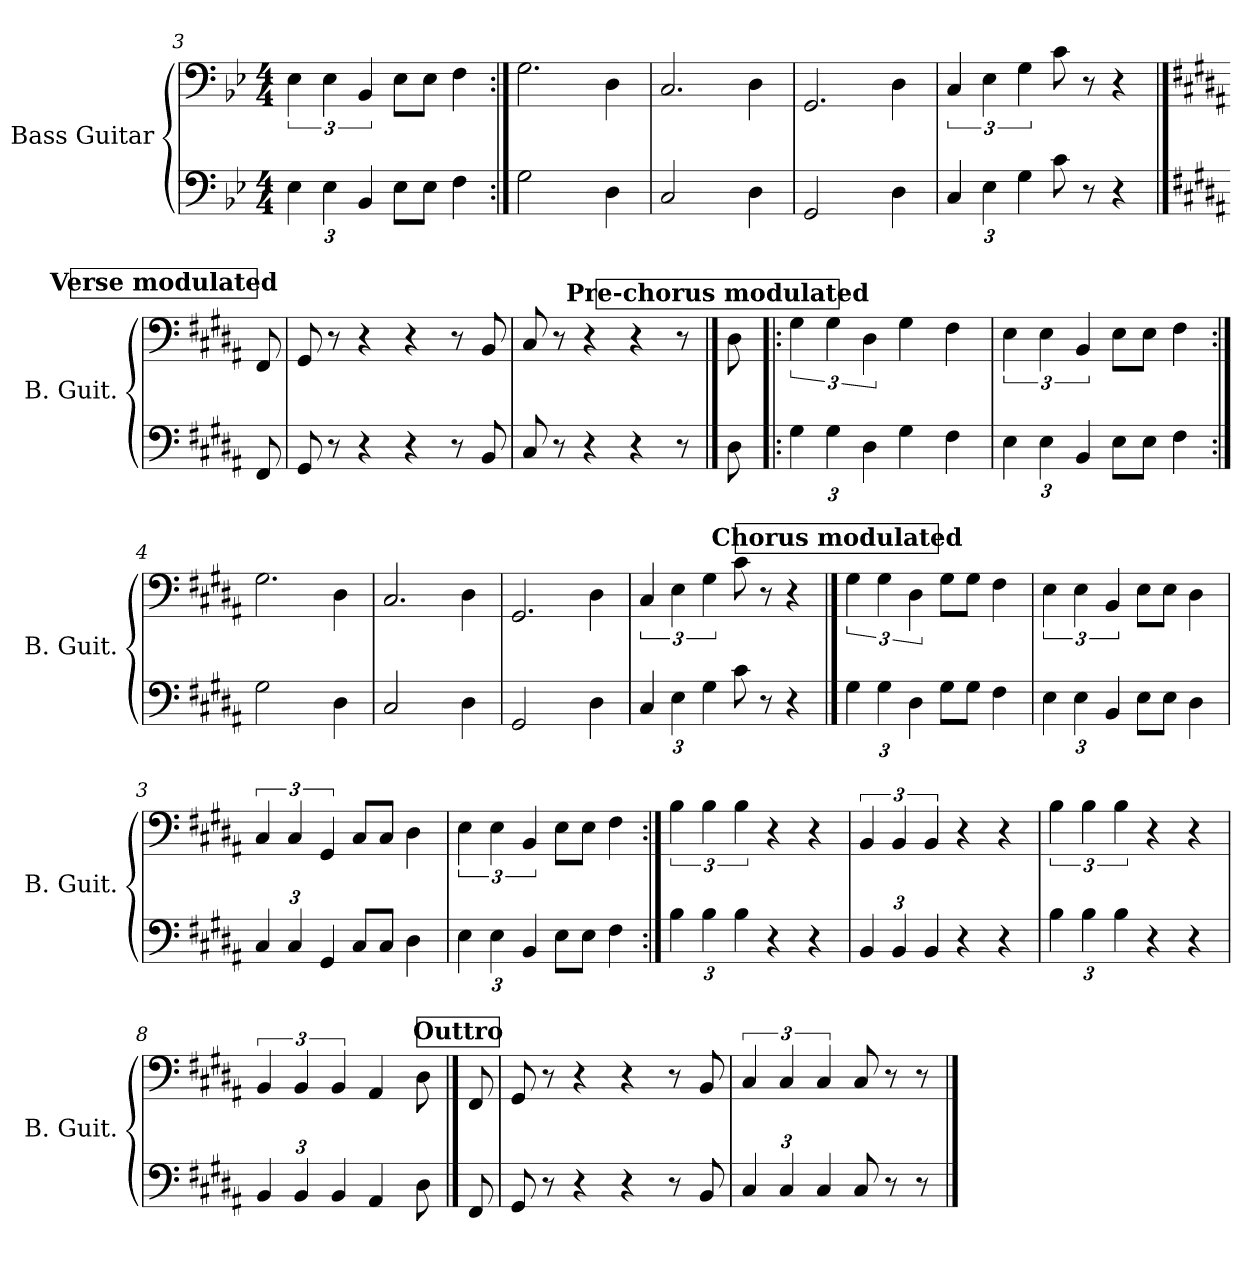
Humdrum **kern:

**kern	**kern
*part1	*part1
*staff2	*staff1
*I"Bass Guitar	*
*I'B. Guit.	*
*	*clefF4
*ITrd7c12	*ITrd7c12
*k[b-e-]	*k[b-e-]
*M4/4	*M4/4
*Xbrackettup	*
=3	=3
6EE-	6EE-\
6EE-	6EE-\
6BBB-	6BBB-/
8EE-L	8EE-\L
8EE-J	8EE-\J
4FF	4FF\
!!LO:LB:g=z
=4:|!	=4:|!
!LO:N:vis=2	!
2.GG	2.GG\
4DD	4DD\
=5	=5
!LO:N:vis=2	!
2.CC	2.CC/
4DD	4DD\
=6	=6
!LO:N:vis=2	!
2.GGG	2.GGG/
4DD	4DD\
=7	=7
6CC	6CC/
6EE-	6EE-\
6GG	6GG\
8C	8C\
8r	8r
4r	4r
!!LO:LB:g=z
!!LO:REH:place=s1:a:B:fs=14:t=Verse modulated
==1	==1
*stria4	*
*k[f#c#g#d#a#]	*k[f#c#g#d#a#]
8FFF#	8FFF#/
=2	=2
8GGG#	8GGG#/
8r	8r
4r	4r
4r	4r
8r	8r
8BBB	8BBB/
=3	=3
8CC#	8CC#/
8r	8r
4r	4r
4r	4r
8r	8r
!!LO:LB:g=z
!!LO:REH:place=s1:a:B:fs=14:t=Pre-chorus modulated
==1	==1
*stria4	*
8DD#	8DD#\
=2!|:	=2!|:
6GG#	6GG#\
6GG#	6GG#\
6DD#	6DD#\
4GG#	4GG#\
4FF#	4FF#\
=3	=3
6EE	6EE\
6EE	6EE\
6BBB	6BBB/
8EEL	8EE\L
8EEJ	8EE\J
4FF#	4FF#\
!!LO:PB:g=z
=4:|!	=4:|!
!LO:N:vis=2	!
2.GG#	2.GG#\
4DD#	4DD#\
=5	=5
!LO:N:vis=2	!
2.CC#	2.CC#/
4DD#	4DD#\
=6	=6
!LO:N:vis=2	!
2.GGG#	2.GGG#/
4DD#	4DD#\
=7	=7
6CC#	6CC#/
6EE	6EE\
6GG#	6GG#\
8C#	8C#\
8r	8r
4r	4r
!!LO:LB:g=z
!!LO:REH:place=s1:a:B:fs=14:t=Chorus modulated
==1	==1
*stria4	*
6GG#	6GG#\
6GG#	6GG#\
6DD#	6DD#\
8GG#L	8GG#\L
8GG#J	8GG#\J
4FF#	4FF#\
=2	=2
6EE	6EE\
6EE	6EE\
6BBB	6BBB/
8EEL	8EE\L
8EEJ	8EE\J
4DD#	4DD#\
=3	=3
6CC#	6CC#/
6CC#	6CC#/
6GGG#	6GGG#/
8CC#L	8CC#/L
8CC#J	8CC#/J
4DD#	4DD#\
=4	=4
6EE	6EE\
6EE	6EE\
6BBB	6BBB/
8EEL	8EE\L
8EEJ	8EE\J
4FF#	4FF#\
!!LO:LB:g=z
=5:|!	=5:|!
6BB	6BB\
6BB	6BB\
6BB	6BB\
4r	4r
4r	4r
=6	=6
6BBB	6BBB/
6BBB	6BBB/
6BBB	6BBB/
4r	4r
4r	4r
=7	=7
6BB	6BB\
6BB	6BB\
6BB	6BB\
4r	4r
4r	4r
=8	=8
6BBB	6BBB/
6BBB	6BBB/
6BBB	6BBB/
4AAA#	4AAA#/
8DD#	8DD#\
!!LO:LB:g=z
!!LO:REH:place=s1:a:B:fs=14:t=Outtro
==1	==1
*stria4	*
8FFF#	8FFF#/
=2	=2
8GGG#	8GGG#/
8r	8r
4r	4r
4r	4r
8r	8r
8BBB	8BBB/
=3	=3
6CC#	6CC#/
6CC#	6CC#/
6CC#	6CC#/
8CC#	8CC#/
8r	8r
8r	8r
==	==
*-	*-
